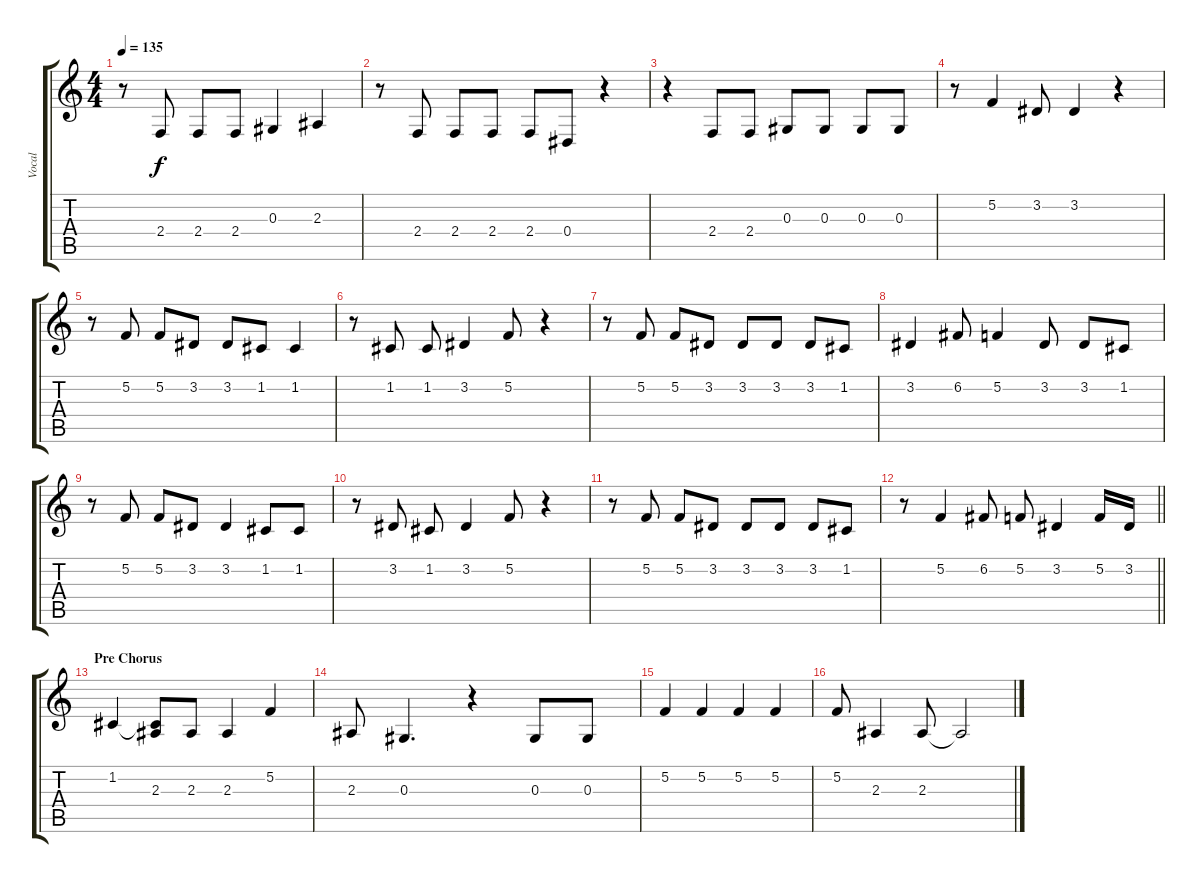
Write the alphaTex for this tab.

\track ("Vocal" "Vocal") {instrument lead2sawtooth}
\staff {score tabs}
\tuning (F4 C4 Ab3 Eb3 Bb2 F2) {hide}
\ts (4 4)
\tempo 135
\clef g2
\ks c
r.8{dy f} 2.4.8 2.4.8 2.4.8 0.3.4 2.3.4 |
r.8 2.4.8 2.4.8 2.4.8 2.4.8 0.4.8 r.4 |
r.4 2.4.8 2.4.8 0.3.8 0.3.8 0.3.8 0.3.8 |
r.8 5.2.4 3.2.8 3.2.4 r.4 |
r.8 5.2.8 5.2.8 3.2.8 3.2.8 1.2.8 1.2.4 |
r.8 1.2.8 1.2.8 3.2.4 5.2.8 r.4 |
r.8 5.2.8 5.2.8 3.2.8 3.2.8 3.2.8 3.2.8 1.2.8 |
3.2.4 6.2.8 5.2.4 3.2.8 3.2.8 1.2.8 |
r.8 5.2.8 5.2.8 3.2.8 3.2.4 1.2.8 1.2.8 |
r.8 3.2.8 1.2.8 3.2.4 5.2.8 r.4 |
r.8 5.2.8 5.2.8 3.2.8 3.2.8 3.2.8 3.2.8 1.2.8 |
\barLineRight lightlight
r.8 5.2.4 6.2.8 5.2.8 3.2.4 5.2.16 3.2.16 |
\section ("" "Pre Chorus")
1.2.4 (1.2{t} 2.3).8 2.3.8 2.3.4 5.2.4 |
2.3.8 0.3.4{d} r.4 0.3.8 0.3.8 |
5.2.4 5.2.4 5.2.4 5.2.4 |
5.2.8 2.3.4 2.3.8 2.3{t}.2
